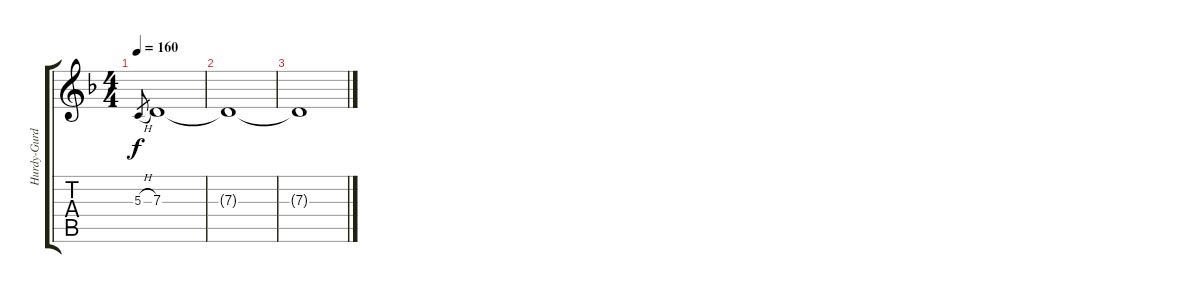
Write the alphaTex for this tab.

\track ("Hurdy-Gurdy/Bagpipe" "Hurdy-Gurd") {instrument bagpipe}
\staff {score tabs}
\tuning (E4 B3 G3 D3 A2 D2) {hide}
\ts (4 4)
\tempo 160
\clef g2
\ks dminor
5.3{h}.8{gr dy f} 7.3.1 |
7.3{t}.1 |
7.3{t}.1{volume 4}
